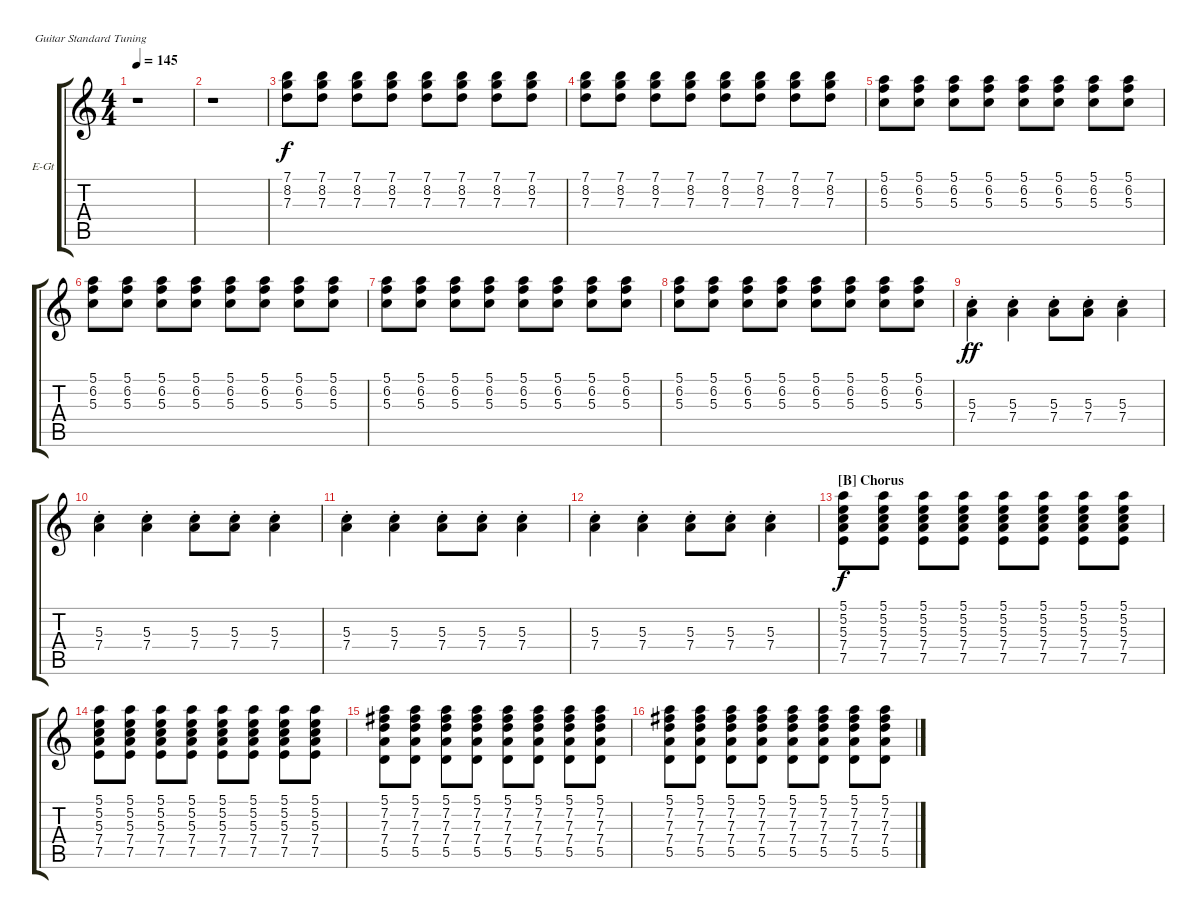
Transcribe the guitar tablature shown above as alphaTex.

\bracketExtendMode groupsimilarinstruments
\firstSystemTrackNameOrientation horizontal
\otherSystemsTrackNameOrientation horizontal
\track ("Albert Hammond Jr." "E-Gt") {instrument overdrivenguitar}
\staff {score tabs}
\tuning (E4 B3 G3 D3 A2 E2)
\ts (4 4)
\tempo 145
\clef g2
\ks c
r.1{dy f} |
r.1 |
(8.2 7.3 7.1).8 (8.2 7.3 7.1).8 (8.2 7.3 7.1).8 (8.2 7.3 7.1).8 (8.2 7.3 7.1).8 (8.2 7.3 7.1).8 (8.2 7.3 7.1).8 (8.2 7.3 7.1).8 |
(8.2 7.3 7.1).8 (8.2 7.3 7.1).8 (8.2 7.3 7.1).8 (8.2 7.3 7.1).8 (8.2 7.3 7.1).8 (8.2 7.3 7.1).8 (8.2 7.3 7.1).8 (8.2 7.3 7.1).8 |
(6.2 5.3 5.1).8 (6.2 5.3 5.1).8 (6.2 5.3 5.1).8 (6.2 5.3 5.1).8 (6.2 5.3 5.1).8 (6.2 5.3 5.1).8 (6.2 5.3 5.1).8 (6.2 5.3 5.1).8 |
(6.2 5.3 5.1).8 (6.2 5.3 5.1).8 (6.2 5.3 5.1).8 (6.2 5.3 5.1).8 (6.2 5.3 5.1).8 (6.2 5.3 5.1).8 (6.2 5.3 5.1).8 (6.2 5.3 5.1).8 |
(6.2 5.3 5.1).8 (6.2 5.3 5.1).8 (6.2 5.3 5.1).8 (6.2 5.3 5.1).8 (6.2 5.3 5.1).8 (6.2 5.3 5.1).8 (6.2 5.3 5.1).8 (6.2 5.3 5.1).8 |
(6.2 5.3 5.1).8 (6.2 5.3 5.1).8 (6.2 5.3 5.1).8 (6.2 5.3 5.1).8 (6.2 5.3 5.1).8 (6.2 5.3 5.1).8 (6.2 5.3 5.1).8 (6.2 5.3 5.1).8 |
(5.3{st} 7.4{st}).4{dy ff} (5.3{st} 7.4{st}).4 (5.3{st} 7.4{st}).8 (5.3{st} 7.4{st}).8 (5.3{st} 7.4{st}).4 |
(5.3{st} 7.4{st}).4 (5.3{st} 7.4{st}).4 (5.3{st} 7.4{st}).8 (5.3{st} 7.4{st}).8 (5.3{st} 7.4{st}).4 |
(5.3{st} 7.4{st}).4 (5.3{st} 7.4{st}).4 (5.3{st} 7.4{st}).8 (5.3{st} 7.4{st}).8 (5.3{st} 7.4{st}).4 |
(5.3{st} 7.4{st}).4 (5.3{st} 7.4{st}).4 (5.3{st} 7.4{st}).8 (5.3{st} 7.4{st}).8 (5.3{st} 7.4{st}).4 |
\section ("B" "Chorus")
(5.2 5.3 7.4 7.5 5.1).8{dy f} (5.2 5.3 7.4 5.1 7.5).8 (5.2 5.3 7.4 5.1 7.5).8 (5.2 5.3 7.4 5.1 7.5).8 (5.2 5.3 7.4 5.1 7.5).8 (5.2 5.3 7.4 5.1 7.5).8 (5.2 5.3 7.4 5.1 7.5).8 (5.2 5.3 7.4 5.1 7.5).8 |
(5.2 5.3 7.4 7.5 5.1).8 (5.2 5.3 7.4 5.1 7.5).8 (5.2 5.3 7.4 5.1 7.5).8 (5.2 5.3 7.4 5.1 7.5).8 (5.2 5.3 7.4 5.1 7.5).8 (5.2 5.3 7.4 5.1 7.5).8 (5.2 5.3 7.4 5.1 7.5).8 (5.2 5.3 7.4 5.1 7.5).8 |
(7.2 7.3 7.4 5.5 5.1).8 (7.2 7.3 7.4 5.5 5.1).8 (7.2 7.3 7.4 5.5 5.1).8 (7.2 7.3 7.4 5.5 5.1).8 (7.2 7.3 7.4 5.5 5.1).8 (7.2 7.3 7.4 5.5 5.1).8 (7.2 7.3 7.4 5.5 5.1).8 (7.2 7.3 7.4 5.5 5.1).8 |
(7.2 7.3 7.4 5.5 5.1).8 (7.2 7.3 7.4 5.5 5.1).8 (7.2 7.3 7.4 5.5 5.1).8 (7.2 7.3 7.4 5.5 5.1).8 (7.2 7.3 7.4 5.5 5.1).8 (7.2 7.3 7.4 5.5 5.1).8 (7.2 7.3 7.4 5.5 5.1).8 (7.2 7.3 7.4 5.5 5.1).8
